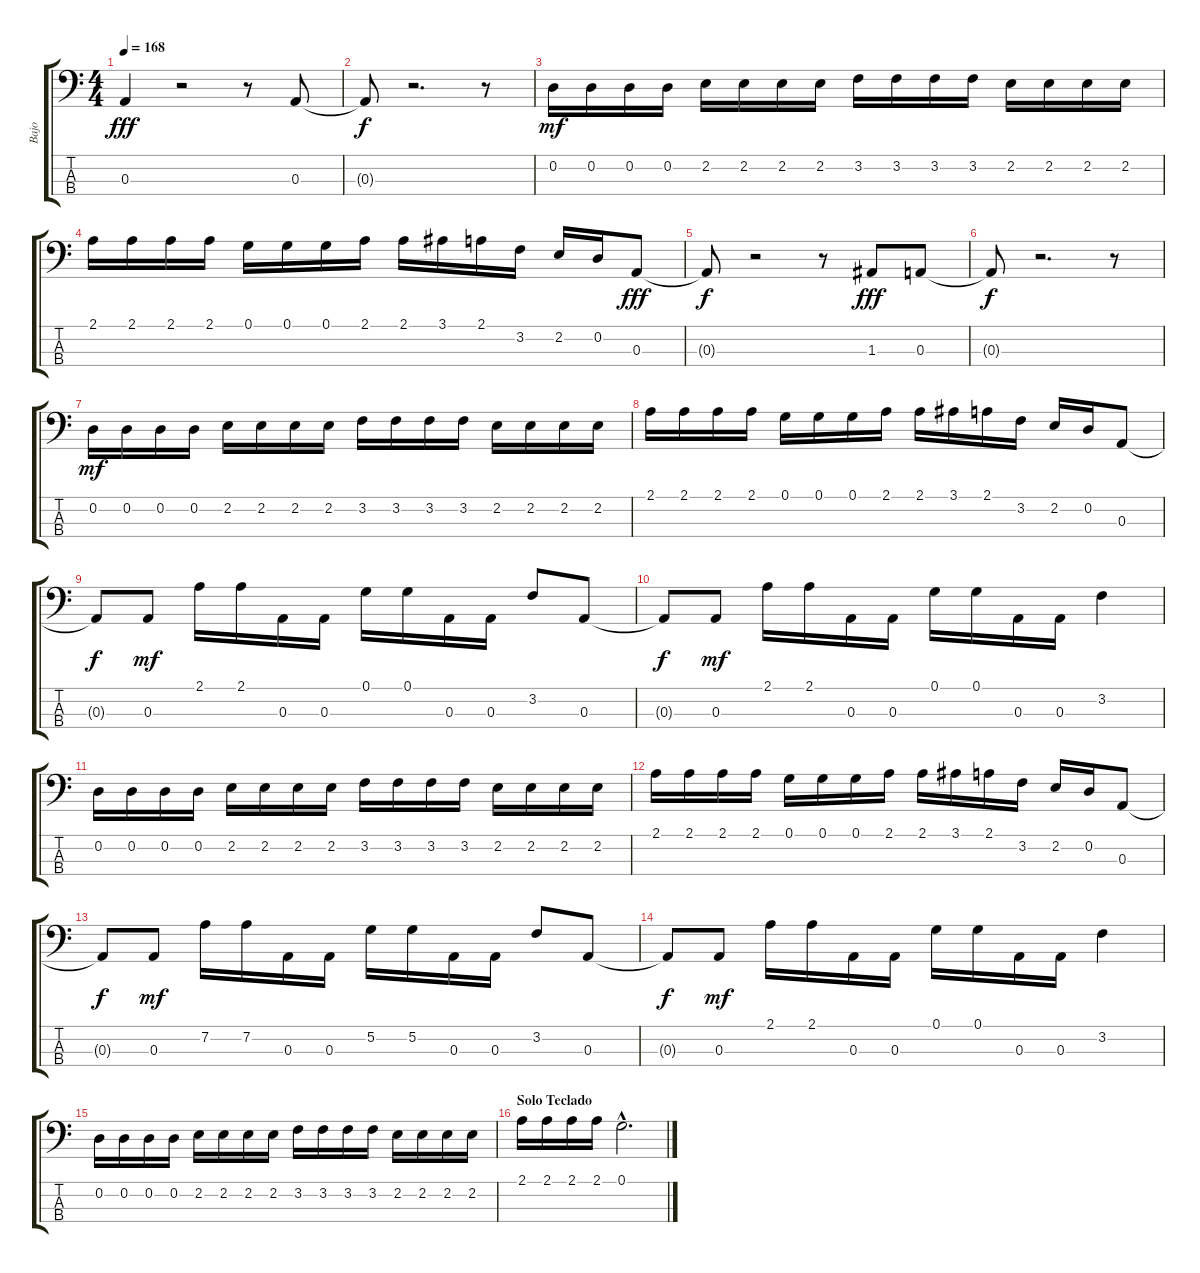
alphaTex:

\track ("Bajo" "Bajo") {instrument electricbassfinger}
\staff {score tabs}
\tuning (G2 D2 A1 E1) {hide}
\ts (4 4)
\tempo 168
\clef f4
\ks c
0.3.4{dy fff instrument slapbass1} r.2 r.8 0.3.8 |
0.3{t}.8{dy f} r.2{d} r.8 |
0.2.16{dy mf instrument electricbassfinger} 0.2.16 0.2.16 0.2.16 2.2.16 2.2.16 2.2.16 2.2.16 3.2.16 3.2.16 3.2.16 3.2.16 2.2.16 2.2.16 2.2.16 2.2.16 |
2.1.16 2.1.16 2.1.16 2.1.16 0.1.16 0.1.16 0.1.16 2.1.16 2.1.16 3.1.16 2.1.16 3.2.16 2.2.16 0.2.16 0.3.8{dy fff instrument slapbass1} |
0.3{t}.8{dy f} r.2 r.8 1.3.8{dy fff} 0.3.8 |
0.3{t}.8{dy f} r.2{d} r.8 |
0.2.16{dy mf instrument electricbassfinger} 0.2.16 0.2.16 0.2.16 2.2.16 2.2.16 2.2.16 2.2.16 3.2.16 3.2.16 3.2.16 3.2.16 2.2.16 2.2.16 2.2.16 2.2.16 |
2.1.16 2.1.16 2.1.16 2.1.16 0.1.16 0.1.16 0.1.16 2.1.16 2.1.16 3.1.16 2.1.16 3.2.16 2.2.16 0.2.16 0.3.8 |
0.3{t}.8{dy f} 0.3.8{dy mf} 2.1.16 2.1.16 0.3.16 0.3.16 0.1.16 0.1.16 0.3.16 0.3.16 3.2.8 0.3.8 |
0.3{t}.8{dy f} 0.3.8{dy mf} 2.1.16 2.1.16 0.3.16 0.3.16 0.1.16 0.1.16 0.3.16 0.3.16 3.2.4 |
0.2.16 0.2.16 0.2.16 0.2.16 2.2.16 2.2.16 2.2.16 2.2.16 3.2.16 3.2.16 3.2.16 3.2.16 2.2.16 2.2.16 2.2.16 2.2.16 |
2.1.16 2.1.16 2.1.16 2.1.16 0.1.16 0.1.16 0.1.16 2.1.16 2.1.16 3.1.16 2.1.16 3.2.16 2.2.16 0.2.16 0.3.8 |
0.3{t}.8{dy f} 0.3.8{dy mf} 7.2.16 7.2.16 0.3.16 0.3.16 5.2.16 5.2.16 0.3.16 0.3.16 3.2.8 0.3.8 |
0.3{t}.8{dy f} 0.3.8{dy mf} 2.1.16 2.1.16 0.3.16 0.3.16 0.1.16 0.1.16 0.3.16 0.3.16 3.2.4 |
0.2.16 0.2.16 0.2.16 0.2.16 2.2.16 2.2.16 2.2.16 2.2.16 3.2.16 3.2.16 3.2.16 3.2.16 2.2.16 2.2.16 2.2.16 2.2.16 |
\section ("" "Solo Teclado")
2.1.16 2.1.16 2.1.16 2.1.16 0.1{hac}.2{d}
